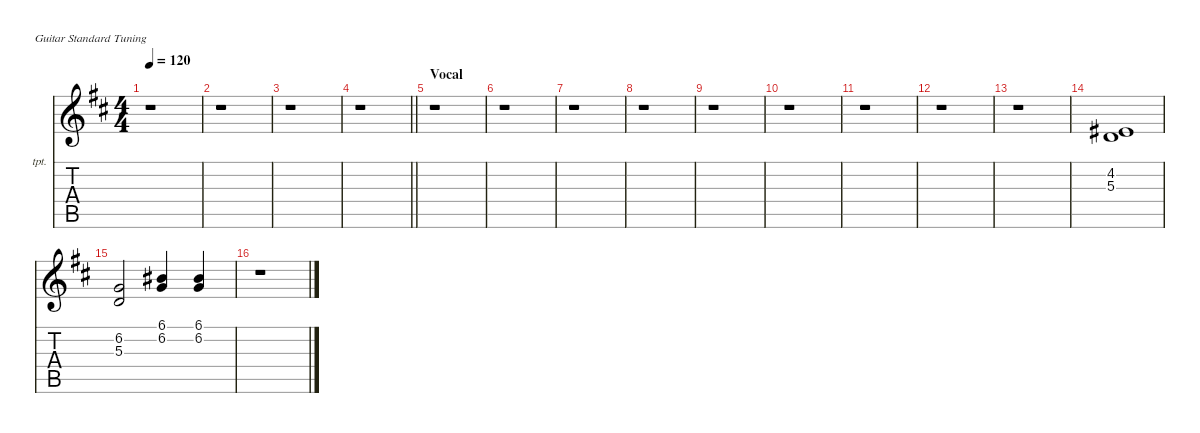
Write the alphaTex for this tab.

\defaultSystemsLayout 4
\hideDynamics
\bracketExtendMode nobrackets
\firstSystemTrackNameOrientation horizontal
\otherSystemsTrackNameOrientation horizontal
\track ("Trumpet" "tpt.") {instrument trumpet}
\staff {score tabs}
\tuning (E4 B3 G3 D3 A2 E2)
\displaytranspose 2
\ts (4 4)
\beaming (8 2 2 2 2)
\tempo 120
\clef g2
\ks d
r.1{dy f instrument trumpet} |
r.1 |
r.1 |
\barLineRight lightlight
r.1 |
\section ("" "Vocal")
r.1 |
r.1 |
r.1 |
r.1 |
r.1 |
r.1 |
r.1 |
r.1 |
r.1 |
(4.2{acc #} 5.3{acc forcenatural}).1 |
(6.2{acc forcenatural} 5.3{acc forcenatural}).2 (6.1{acc #} 6.2{acc forcenatural}).4 (6.1{acc #} 6.2{acc forcenatural}).4 |
r.1
